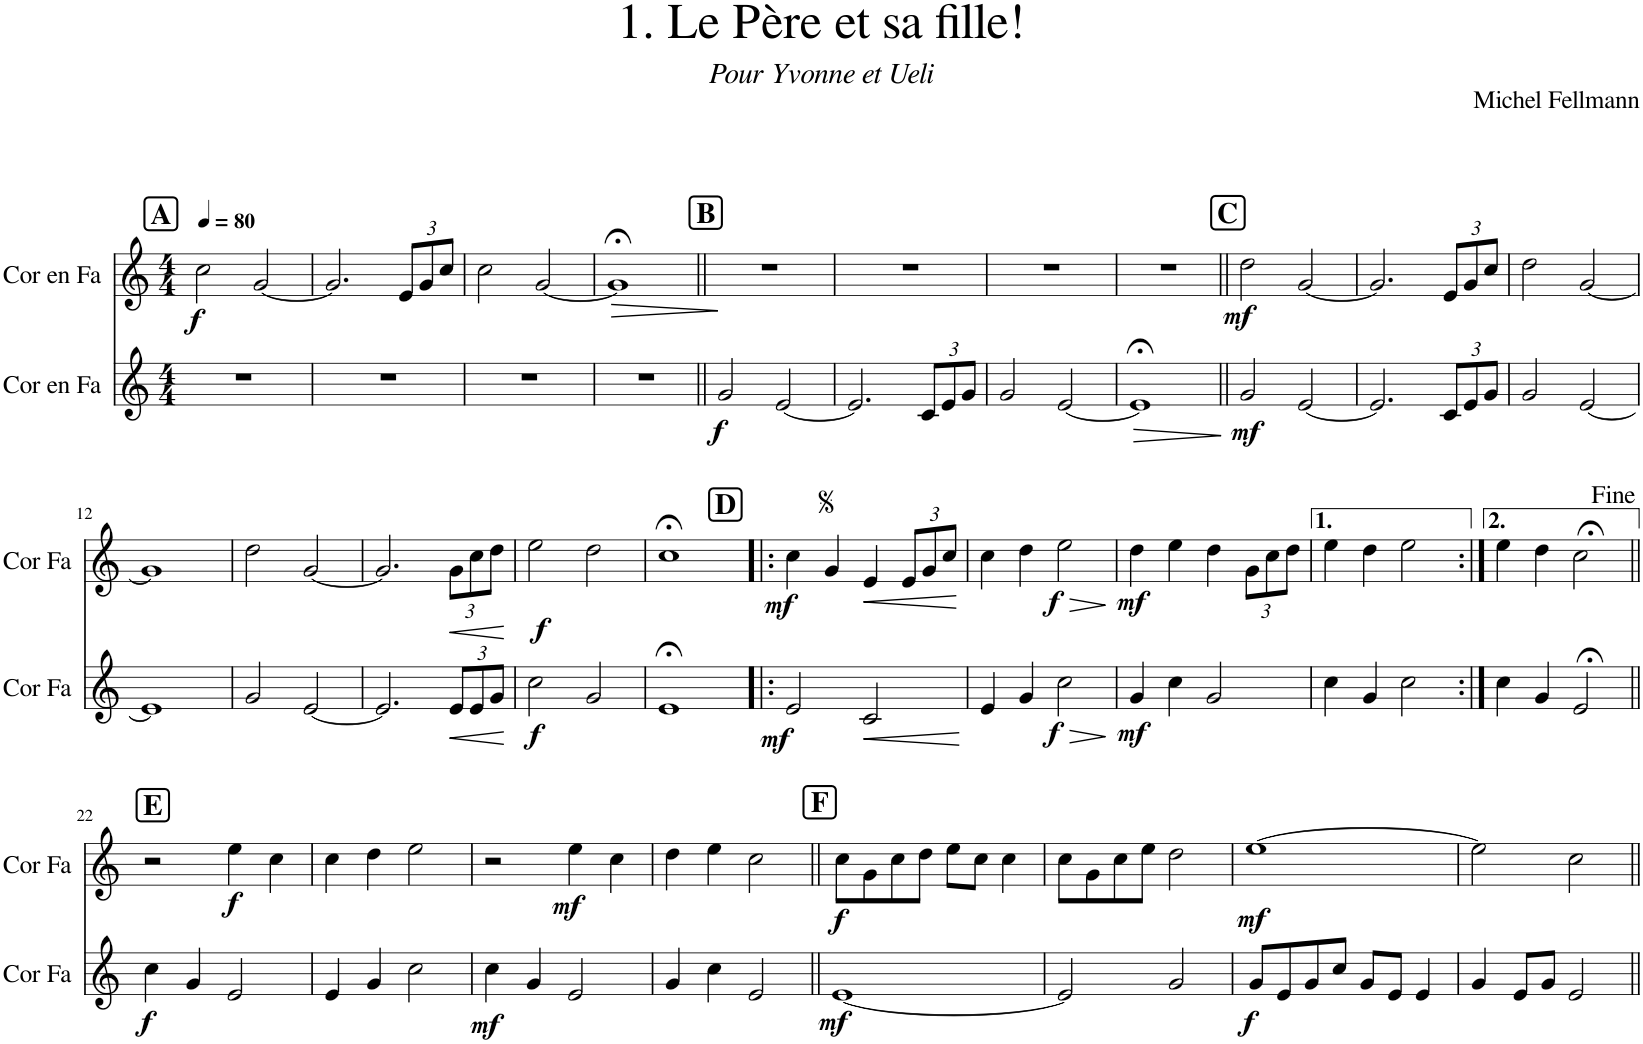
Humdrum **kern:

**kern	**dynam	**kern	**dynam
*part2	*part2	*part1	*part1
*staff2	*staff2	*staff1	*staff1
*I"Cor en Fa	*	*I"Cor en Fa	*
*I'Cor Fa	*	*I'Cor Fa	*
*clefG2	*	*clefG2	*
*Trd4c7	*	*Trd4c7	*
*k[]	*	*k[]	*
*M4/4	*	*M4/4	*
*MM80	*	*MM80	*
!!LO:REH:place=s1:a:B:cj:fs=14:t=A
=1	=1	=1	=1
!	!	!	!LO:DY:b
1r	.	2cc\	f
.	.	[2g/	.
=2	=2	=2	=2
1r	.	2.g/]	.
*	*	*Xbrackettup	*
.	.	12e/L	.
.	.	12g/	.
.	.	12cc/J	.
=3	=3	=3	=3
1r	.	2cc\	.
.	.	[2g/	.
=4	=4	=4	=4
!	!	!	!LO:HP:b
1r	.	1g;<]	>
.	.	.	]
!!LO:REH:place=s1:a:B:cj:fs=14:t=B
=5||	=5||	=5||	=5||
!	!LO:DY:b	!	!
2g/	f	1r	.
[2e/	.	.	.
=6	=6	=6	=6
2.e/]	.	1r	.
*Xbrackettup	*	*	*
12c/L	.	.	.
12e/	.	.	.
12g/J	.	.	.
=7	=7	=7	=7
2g/	.	1r	.
[2e/	.	.	.
=8	=8	=8	=8
!	!LO:HP:b	!	!
1e;<]	>	1r	.
.	]	.	.
!!LO:REH:place=s1:a:B:cj:fs=14:t=C
=9||	=9||	=9||	=9||
!	!LO:DY:b	!	!LO:DY:b
2g/	mf	2dd\	mf
[2e/	.	[2g/	.
=10	=10	=10	=10
2.e/]	.	2.g/]	.
12c/L	.	12e/L	.
12e/	.	12g/	.
12g/J	.	12cc/J	.
=11	=11	=11	=11
2g/	.	2dd\	.
[2e/	.	[2g/	.
!!LO:LB:g=z
=12	=12	=12	=12
1e]	.	1g]	.
=13	=13	=13	=13
2g/	.	2dd\	.
[2e/	.	[2g/	.
=14	=14	=14	=14
2.e/]	.	2.g/]	.
!	!LO:HP:b	!	!LO:HP:b
12e/L	<	12g\L	<
12e/	.	12cc\	.
12g/J	.	12dd\J	.
.	[	.	[
=15	=15	=15	=15
!	!LO:DY:b	!	!LO:DY:b
2cc\	f	2ee\	f
2g/	.	2dd\	.
=16	=16	=16	=16
1e;<	.	1cc;<	.
!!LO:REH:place=s1:a:B:cj:fs=14:t=D
=17!|:	=17!|:	=17!|:	=17!|:
!	!LO:DY:b	!	!LO:DY:b
2e/	mf	4cc\	mf
.	.	4g/	.
!	!LO:HP:b	!	!LO:HP:b
2c/	<	4e/	<
.	.	12e/L	.
.	.	12g/	.
.	.	12cc/J	.
.	[	.	[
=18	=18	=18	=18
4e/	.	4cc\	.
4g/	.	4dd\	.
!	!LO:HP:b	!	!LO:HP:b
!	!LO:DY:n=1:b	!	!LO:DY:n=1:b
2cc\	> f	2ee\	> f
.	]	.	]
=19	=19	=19	=19
!	!LO:DY:b	!	!LO:DY:b
4g/	mf	4dd\	mf
4cc\	.	4ee\	.
2g/	.	4dd\	.
.	.	12g\L	.
.	.	12cc\	.
.	.	12dd\J	.
=20	=20	=20	=20
4cc\	.	4ee\	.
4g/	.	4dd\	.
2cc\	.	2ee\	.
=21:|!	=21:|!	=21:|!	=21:|!
4cc\	.	4ee\	.
4g/	.	4dd\	.
2e;</	.	2cc;<\	.
!!LO:LB:g=z
!!LO:REH:place=s1:a:B:cj:fs=14:t=E
=22||	=22||	=22||	=22||
!	!LO:DY:b	!	!
4cc\	f	2r	.
4g/	.	.	.
!	!	!	!LO:DY:b
2e/	.	4ee\	f
.	.	4cc\	.
=23	=23	=23	=23
4e/	.	4cc\	.
4g/	.	4dd\	.
2cc\	.	2ee\	.
=24	=24	=24	=24
!	!LO:DY:b	!	!
4cc\	mf	2r	.
4g/	.	.	.
!	!	!	!LO:DY:b
2e/	.	4ee\	mf
.	.	4cc\	.
=25	=25	=25	=25
4g/	.	4dd\	.
4cc\	.	4ee\	.
2e/	.	2cc\	.
!!LO:REH:place=s1:a:B:cj:fs=14:t=F
=26||	=26||	=26||	=26||
!	!LO:DY:b	!	!LO:DY:b
[1e	mf	8cc\L	f
.	.	8g\	.
.	.	8cc\	.
.	.	8dd\J	.
.	.	8ee\L	.
.	.	8cc\J	.
.	.	4cc\	.
=27	=27	=27	=27
2e/]	.	8cc\L	.
.	.	8g\	.
.	.	8cc\	.
.	.	8ee\J	.
2g/	.	2dd\	.
=28	=28	=28	=28
!	!LO:DY:b	!	!LO:DY:b
8g/L	f	[1ee	mf
8e/	.	.	.
8g/	.	.	.
8cc/J	.	.	.
8g/L	.	.	.
8e/J	.	.	.
4e/	.	.	.
=29	=29	=29	=29
4g/	.	2ee\]	.
8e/L	.	.	.
8g/J	.	.	.
2e/	.	2cc\	.
=||	=||	=||	=||
*-	*-	*-	*-
